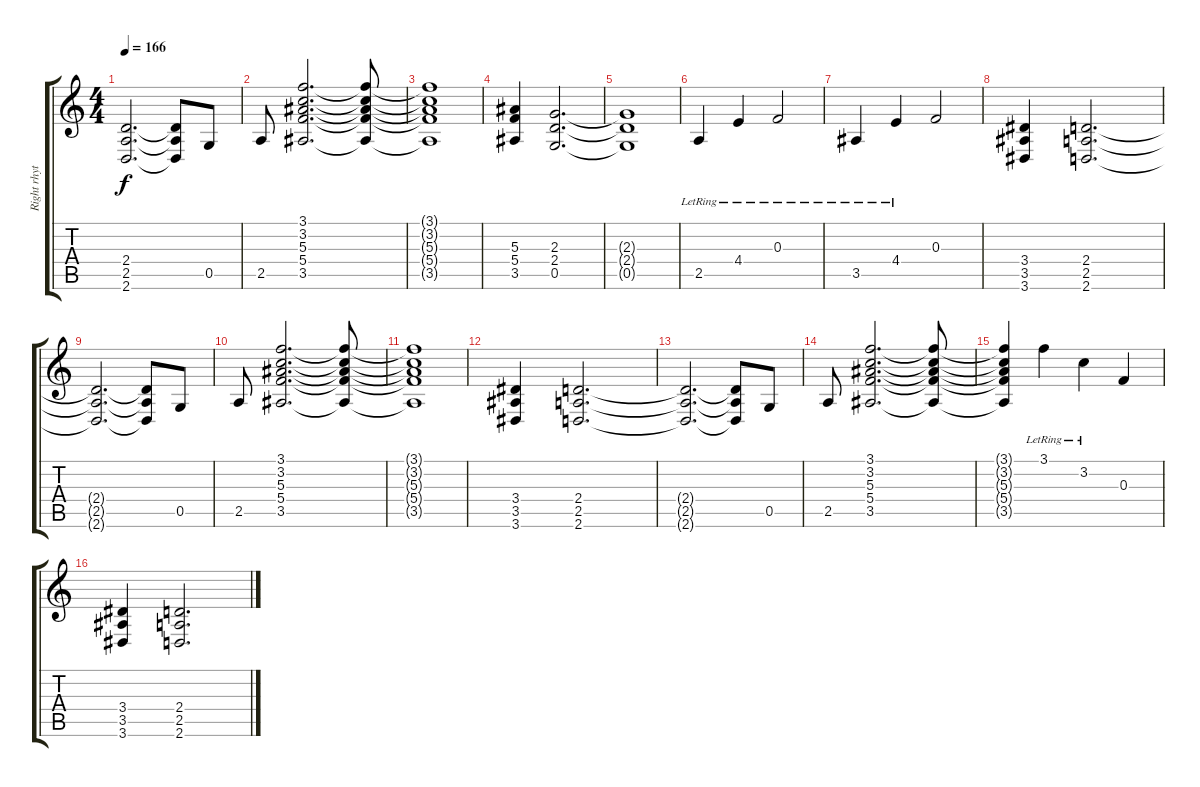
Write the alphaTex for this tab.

\track ("Right rhythm" "Right rhyt") {instrument overdrivenguitar}
\staff {score tabs}
\tuning (D4 A3 F3 C3 G2 C2) {hide}
\ts (4 4)
\tempo 166
\clef g2
\ks c
(2.4{t} 2.5{t} 2.6{t}).2{d dy f} (2.4{t} 2.5{t} 2.6{t}).8 0.5.8 |
2.5.8 (3.1 3.2 5.3 5.4 3.5).2{d} (3.1{t} 3.2{t} 5.3{t} 5.4{t} 3.5{t}).8 |
(3.1{t} 3.2{t} 5.3{t} 5.4{t} 3.5{t}).1 |
(5.3 5.4 3.5).4 (2.3 2.4 0.5).2{d} |
(2.3{t} 2.4{t} 0.5{t}).1 |
2.5{lr}.4 4.4{lr}.4 0.3{lr}.2 |
3.5{lr}.4 4.4{lr}.4 0.3.2 |
(3.4 3.5 3.6).4 (2.4 2.5 2.6).2{d} |
(2.4{t} 2.5{t} 2.6{t}).2{d} (2.4{t} 2.5{t} 2.6{t}).8 0.5.8 |
2.5.8 (3.1 3.2 5.3 5.4 3.5).2{d} (3.1{t} 3.2{t} 5.3{t} 5.4{t} 3.5{t}).8 |
(3.1{t} 3.2{t} 5.3{t} 5.4{t} 3.5{t}).1 |
(3.4 3.5 3.6).4 (2.4 2.5 2.6).2{d} |
(2.4{t} 2.5{t} 2.6{t}).2{d} (2.4{t} 2.5{t} 2.6{t}).8 0.5.8 |
2.5.8 (3.1 3.2 5.3 5.4 3.5).2{d} (3.1{t} 3.2{t} 5.3{t} 5.4{t} 3.5{t}).8 |
(3.1{t} 3.2{t} 5.3{t} 5.4{t} 3.5{t}).4 3.1{lr}.4 3.2{lr}.4 0.3.4 |
(3.4 3.5 3.6).4 (2.4 2.5 2.6).2{d}
